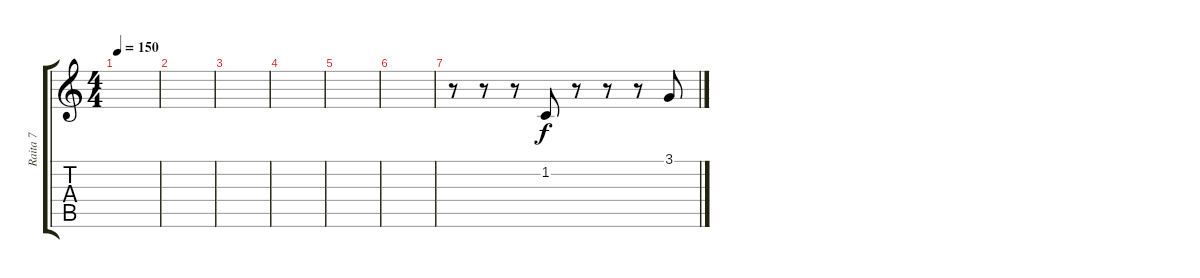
\track ("Raita 7" "Raita 7") {instrument gunshot}
\staff {score tabs}
\tuning (E4 B3 G3 D3 A2 E2) {hide}
\ts (4 4)
\tempo 150
\clef g2
\ks c
|
|
|
|
|
|
r.8 r.8 r.8 1.2.8 r.8 r.8 r.8 3.1.8
